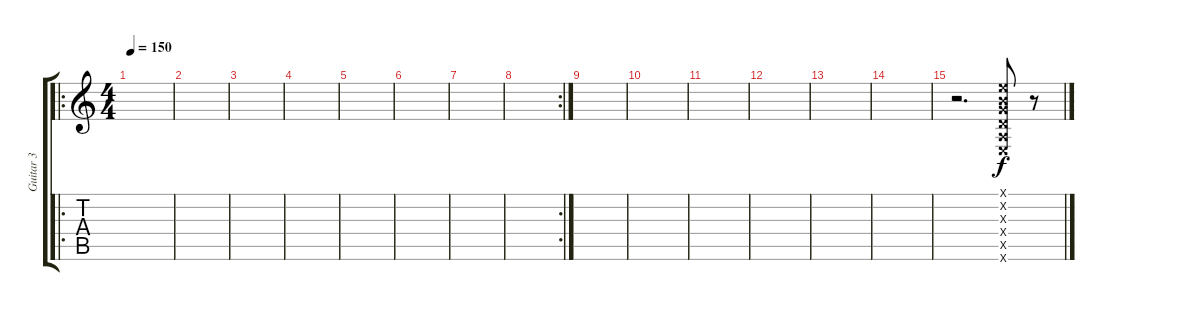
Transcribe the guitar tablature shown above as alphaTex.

\track ("Guitar 3" "Guitar 3") {instrument overdrivenguitar}
\staff {score tabs}
\tuning (E4 B3 G3 D3 A2 E2) {hide}
\ro
\ts (4 4)
\tempo 150
\clef g2
\ks c
|
|
|
|
|
|
|
\rc 2
|
|
|
|
|
|
|
r.2{d} (0.1{x} 0.2{x} 0.3{x} 0.4{x} 0.5{x} 0.6{x}).8 r.8
